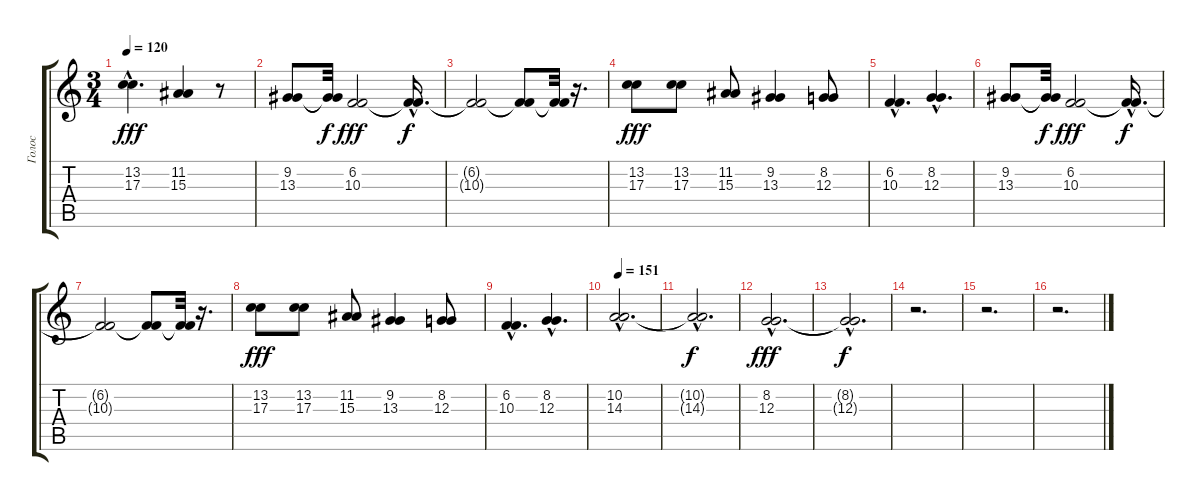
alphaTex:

\track ("Голос" "Голос") {instrument voiceoohs}
\staff {score tabs}
\tuning (E4 B3 G3 D3 A2 E2) {hide}
\ts (3 4)
\tempo 120
\clef g2
\ks c
(13.2{hac} 17.3{hac}).4{d dy fff} (11.2 15.3).4 r.8 |
(9.2 13.3).8 (9.2{t} 13.3{t}).32{dy f} (6.2 10.3).2{dy fff} (6.2{hac t} 10.3{hac t}).16{d dy f} |
(6.2{t} 10.3{t}).2 (6.2{t} 10.3{t}).8 (6.2{t} 10.3{t}).32 r.16{d} |
(13.2 17.3).8{dy fff} (13.2 17.3).8 (11.2 15.3).8 (9.2 13.3).4 (8.2 12.3).8 |
(6.2{hac} 10.3{hac}).4{d} (8.2{hac} 12.3{hac}).4{d} |
(9.2 13.3).8 (9.2{t} 13.3{t}).32{dy f} (6.2 10.3).2{dy fff} (6.2{hac t} 10.3{hac t}).16{d dy f} |
(6.2{t} 10.3{t}).2 (6.2{t} 10.3{t}).8 (6.2{t} 10.3{t}).32 r.16{d} |
(13.2 17.3).8{dy fff} (13.2 17.3).8 (11.2 15.3).8 (9.2 13.3).4 (8.2 12.3).8 |
(6.2{hac} 10.3{hac}).4{d} (8.2{hac} 12.3{hac}).4{d} |
\tempo 151
(10.2{hac} 14.3{hac}).2{d} |
(10.2{hac t} 14.3{hac t}).2{d dy f} |
(8.2{hac} 12.3{hac}).2{d dy fff volume 12} |
(8.2{hac t} 12.3{hac t}).2{d dy f} |
r.2{d} |
r.2{d} |
r.2{d}
